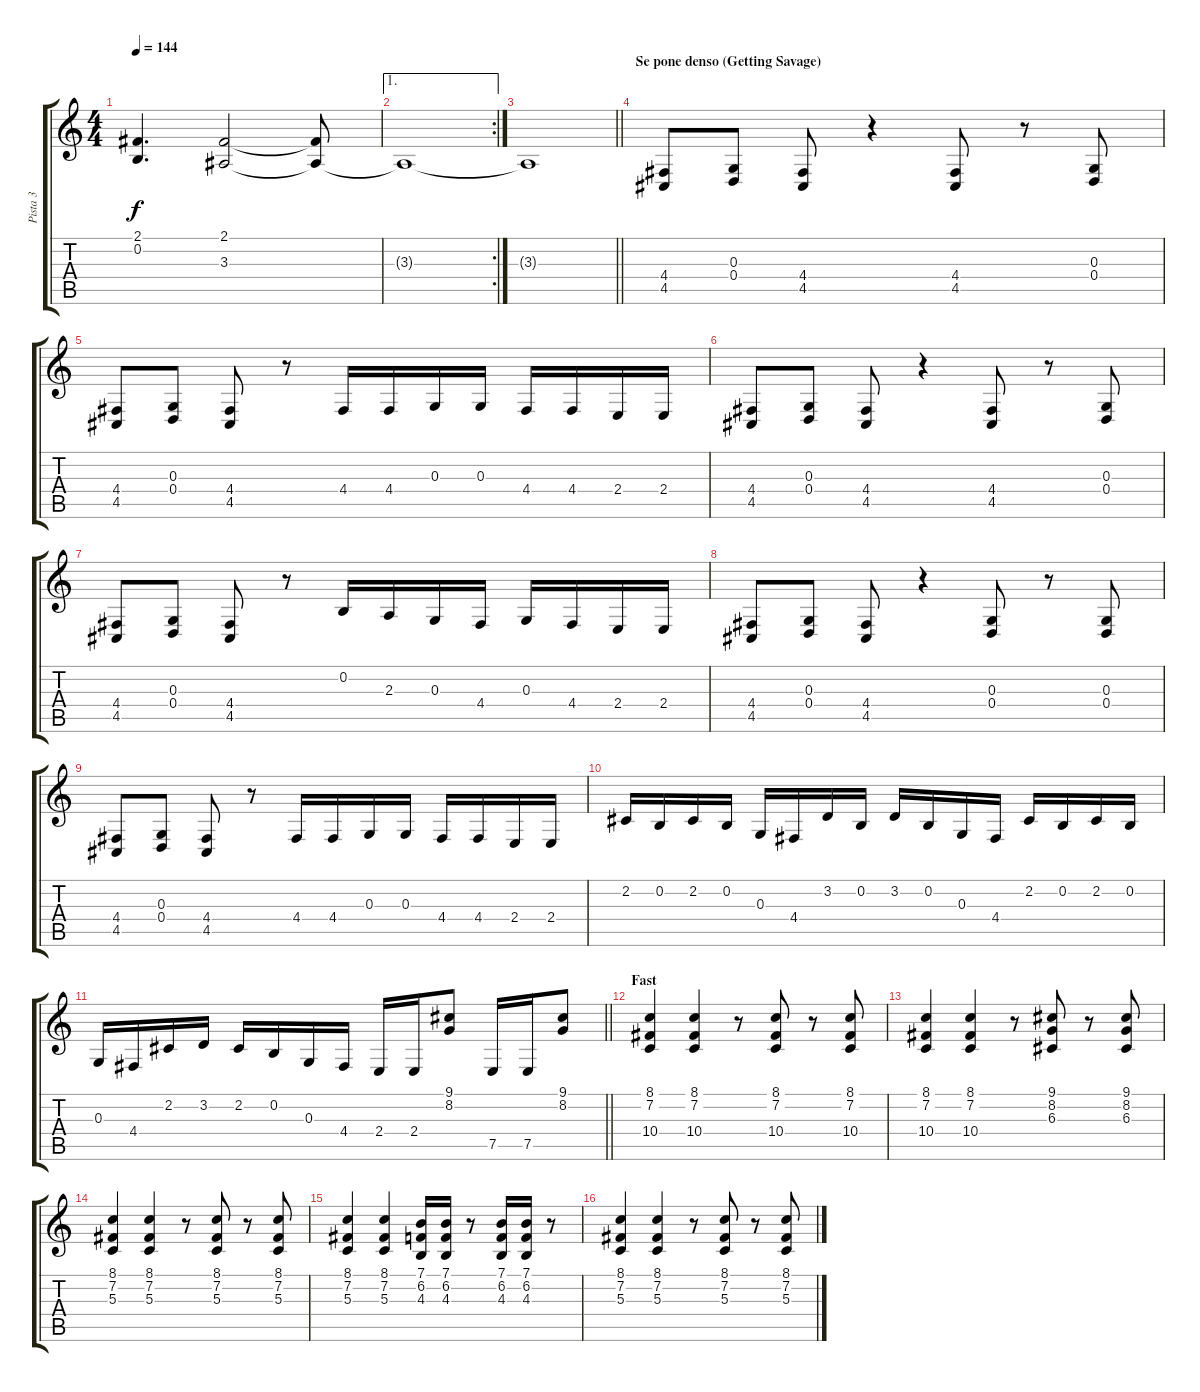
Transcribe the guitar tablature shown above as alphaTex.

\track ("Pista 3" "Pista 3") {instrument synthstrings1}
\staff {score tabs}
\tuning (E4 B3 G3 D3 A2 E2) {hide}
\ts (4 4)
\tempo 144
\clef g2
\ks c
(2.1 0.2).4{d dy f} (2.1 3.3).2 (2.1{t} 3.3{t}).8 |
\ae 1
\rc 2
3.3{t}.1 |
\barLineRight lightlight
3.3{t}.1 |
\section ("" "Se pone denso (Getting Savage)")
(4.4 4.5).8{instrument drawbarorgan} (0.3 0.4).8 (4.4 4.5).8 r.4 (4.4 4.5).8 r.8 (0.3 0.4).8 |
(4.4 4.5).8 (0.3 0.4).8 (4.4 4.5).8 r.8 4.4.16 4.4.16 0.3.16 0.3.16 4.4.16 4.4.16 2.4.16 2.4.16 |
(4.4 4.5).8 (0.3 0.4).8 (4.4 4.5).8 r.4 (4.4 4.5).8 r.8 (0.3 0.4).8 |
(4.4 4.5).8 (0.3 0.4).8 (4.4 4.5).8 r.8 0.2.16 2.3.16 0.3.16 4.4.16 0.3.16 4.4.16 2.4.16 2.4.16 |
(4.4 4.5).8 (0.3 0.4).8 (4.4 4.5).8 r.4 (0.3 0.4).8 r.8 (0.3 0.4).8 |
(4.4 4.5).8 (0.3 0.4).8 (4.4 4.5).8 r.8 4.4.16 4.4.16 0.3.16 0.3.16 4.4.16 4.4.16 2.4.16 2.4.16 |
2.2.16 0.2.16 2.2.16 0.2.16 0.3.16 4.4.16 3.2.16 0.2.16 3.2.16 0.2.16 0.3.16 4.4.16 2.2.16 0.2.16 2.2.16 0.2.16 |
\barLineRight lightlight
0.3.16 4.4.16 2.2.16 3.2.16 2.2.16 0.2.16 0.3.16 4.4.16 2.4.16 2.4.16 (9.1 8.2).8 7.5.16 7.5.16 (9.1 8.2).8 |
\section ("" "Fast")
(8.1 7.2 10.4).4 (8.1 7.2 10.4).4 r.8 (8.1 7.2 10.4).8 r.8 (8.1 7.2 10.4).8 |
(8.1 7.2 10.4).4 (8.1 7.2 10.4).4 r.8 (9.1 8.2 6.3).8 r.8 (9.1 8.2 6.3).8 |
(8.1 7.2 5.3).4 (8.1 7.2 5.3).4 r.8 (8.1 7.2 5.3).8 r.8 (8.1 7.2 5.3).8 |
(8.1 7.2 5.3).4 (8.1 7.2 5.3).4 (7.1 6.2 4.3).16 (7.1 6.2 4.3).16 r.8 (7.1 6.2 4.3).16 (7.1 6.2 4.3).16 r.8 |
(8.1 7.2 5.3).4 (8.1 7.2 5.3).4 r.8 (8.1 7.2 5.3).8 r.8 (8.1 7.2 5.3).8
